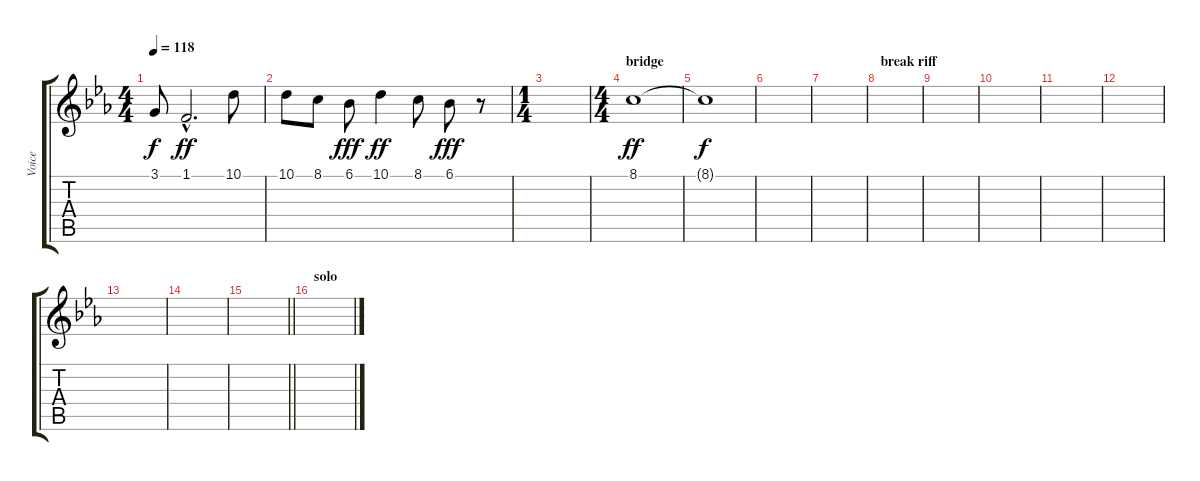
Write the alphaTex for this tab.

\track ("Voice" "Voice") {instrument tenorsax}
\staff {score tabs}
\tuning (E4 B3 G3 D3 A2 E2) {hide}
\ts (4 4)
\tempo 118
\clef g2
\ks cminor
3.1{t}.8{dy f} 1.1{hac}.2{d dy ff} 10.1.8 |
10.1.8 8.1.8 6.1.8{dy fff} 10.1.4{dy ff} 8.1.8 6.1.8{dy fff} r.8 |
\ts (1 4)
|
\ts (4 4)
\section ("" "bridge")
8.1.1{dy ff} |
8.1{t}.1{dy f} |
|
|
\section ("" "break riff")
|
|
|
|
|
|
|
\barLineRight lightlight
|
\section ("" "solo")
